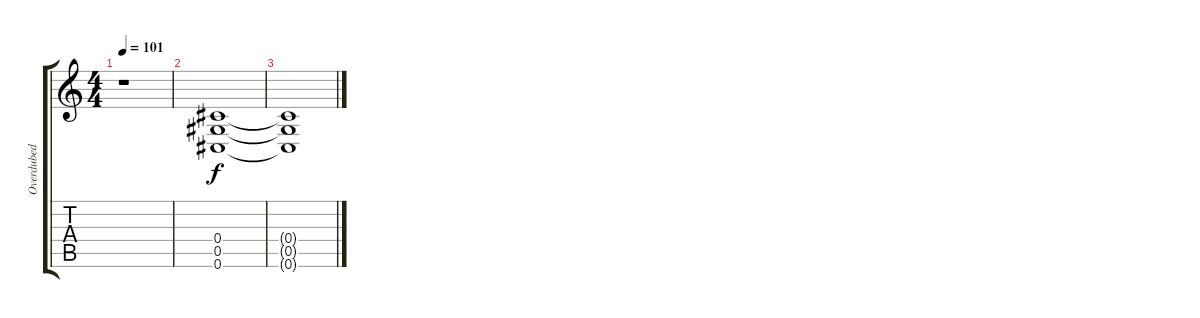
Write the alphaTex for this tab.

\track ("Overdubed guitar" "Overdubed ") {instrument distortionguitar}
\staff {score tabs}
\tuning (Eb4 Bb3 Gb3 Db3 Ab2 Db2) {hide}
\ts (4 4)
\tempo 101
\clef g2
\ks c
r.1{dy f} |
(0.4 0.5 0.6).1 |
(0.4{t} 0.5{t} 0.6{t}).1
